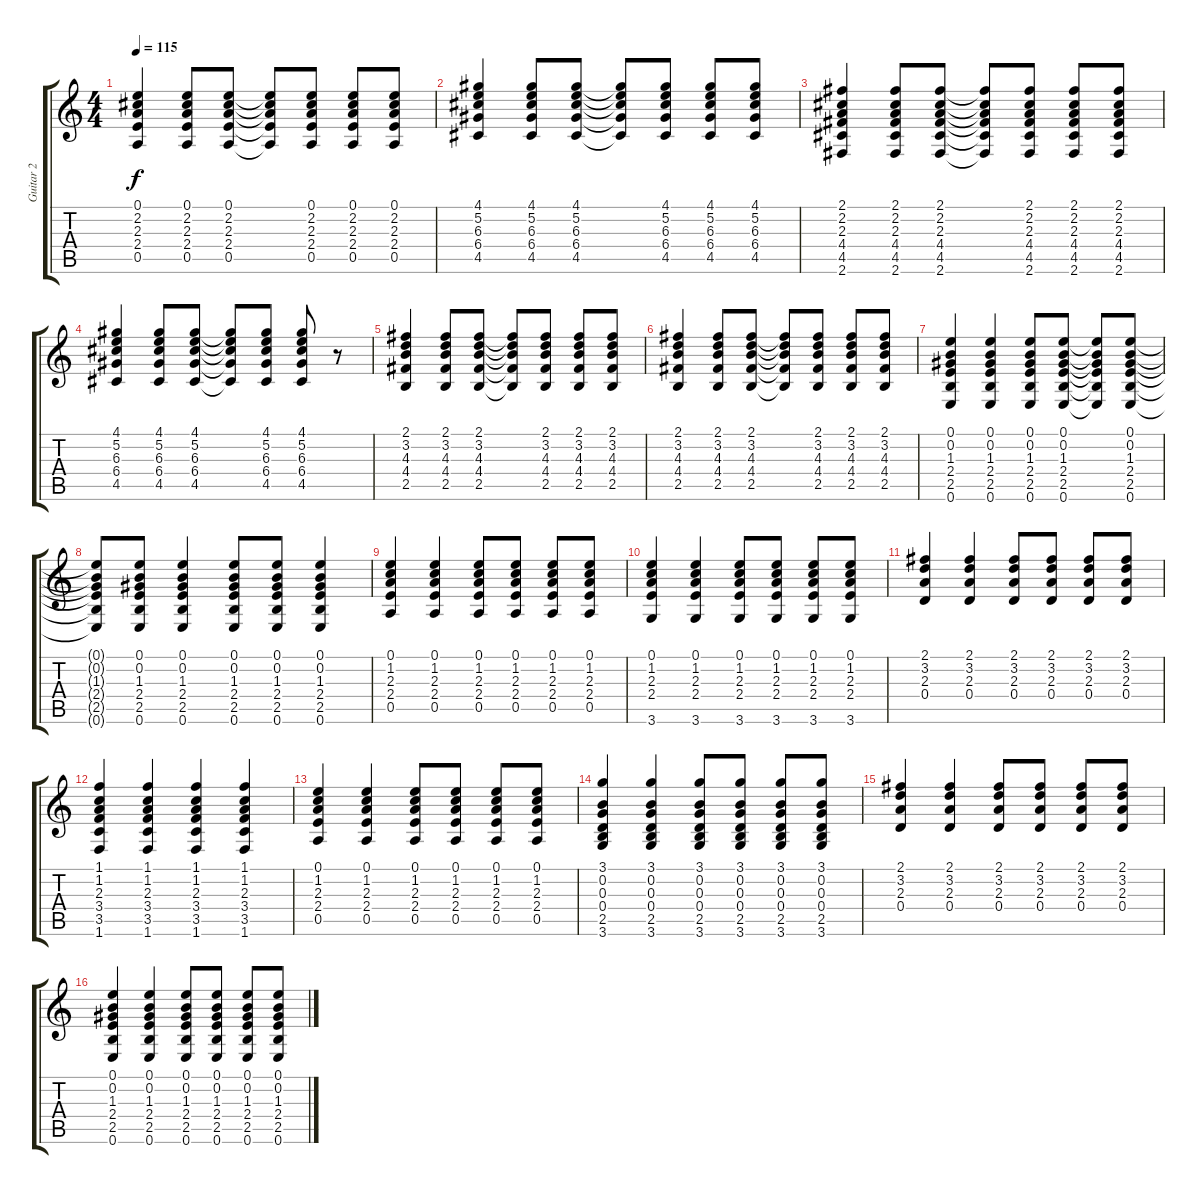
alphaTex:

\track ("Guitar 2" "Guitar 2") {instrument acousticguitarsteel}
\staff {score tabs}
\tuning (E4 B3 G3 D3 A2 E2) {hide}
\ts (4 4)
\tempo 115
\clef g2
\ks c
(0.1 2.2 2.3 2.4 0.5).4{dy f} (0.1 2.2 2.3 2.4 0.5).8 (0.1 2.2 2.3 2.4 0.5).8 (0.1{t} 2.2{t} 2.3{t} 2.4{t} 0.5{t}).8 (0.1 2.2 2.3 2.4 0.5).8 (0.1 2.2 2.3 2.4 0.5).8 (0.1 2.2 2.3 2.4 0.5).8 |
(4.1 5.2 6.3 6.4 4.5).4 (4.1 5.2 6.3 6.4 4.5).8 (4.1 5.2 6.3 6.4 4.5).8 (4.1{t} 5.2{t} 6.3{t} 6.4{t} 4.5{t}).8 (4.1 5.2 6.3 6.4 4.5).8 (4.1 5.2 6.3 6.4 4.5).8 (4.1 5.2 6.3 6.4 4.5).8 |
(2.1 2.2 2.3 4.4 4.5 2.6).4 (2.1 2.2 2.3 4.4 4.5 2.6).8 (2.1 2.2 2.3 4.4 4.5 2.6).8 (2.1{t} 2.2{t} 2.3{t} 4.4{t} 4.5{t} 2.6{t}).8 (2.1 2.2 2.3 4.4 4.5 2.6).8 (2.1 2.2 2.3 4.4 4.5 2.6).8 (2.1 2.2 2.3 4.4 4.5 2.6).8 |
(4.1 5.2 6.3 6.4 4.5).4 (4.1 5.2 6.3 6.4 4.5).8 (4.1 5.2 6.3 6.4 4.5).8 (4.1{t} 5.2{t} 6.3{t} 6.4{t} 4.5{t}).8 (4.1 5.2 6.3 6.4 4.5).8 (4.1 5.2 6.3 6.4 4.5).8 r.8 |
(2.1 3.2 4.3 4.4 2.5).4 (2.1 3.2 4.3 4.4 2.5).8 (2.1 3.2 4.3 4.4 2.5).8 (2.1{t} 3.2{t} 4.3{t} 4.4{t} 2.5{t}).8 (2.1 3.2 4.3 4.4 2.5).8 (2.1 3.2 4.3 4.4 2.5).8 (2.1 3.2 4.3 4.4 2.5).8 |
(2.1 3.2 4.3 4.4 2.5).4 (2.1 3.2 4.3 4.4 2.5).8 (2.1 3.2 4.3 4.4 2.5).8 (2.1{t} 3.2{t} 4.3{t} 4.4{t} 2.5{t}).8 (2.1 3.2 4.3 4.4 2.5).8 (2.1 3.2 4.3 4.4 2.5).8 (2.1 3.2 4.3 4.4 2.5).8 |
(0.1 0.2 1.3 2.4 2.5 0.6).4 (0.1 0.2 1.3 2.4 2.5 0.6).4 (0.1 0.2 1.3 2.4 2.5 0.6).8 (0.1 0.2 1.3 2.4 2.5 0.6).8 (0.1{t} 0.2{t} 1.3{t} 2.4{t} 2.5{t} 0.6{t}).8 (0.1 0.2 1.3 2.4 2.5 0.6).8 |
(0.1{t} 0.2{t} 1.3{t} 2.4{t} 2.5{t} 0.6{t}).8 (0.1 0.2 1.3 2.4 2.5 0.6).8 (0.1 0.2 1.3 2.4 2.5 0.6).4 (0.1 0.2 1.3 2.4 2.5 0.6).8 (0.1 0.2 1.3 2.4 2.5 0.6).8 (0.1 0.2 1.3 2.4 2.5 0.6).4 |
(0.1 1.2 2.3 2.4 0.5).4 (0.1 1.2 2.3 2.4 0.5).4 (0.1 1.2 2.3 2.4 0.5).8 (0.1 1.2 2.3 2.4 0.5).8 (0.1 1.2 2.3 2.4 0.5).8 (0.1 1.2 2.3 2.4 0.5).8 |
(0.1 1.2 2.3 2.4 3.6).4 (0.1 1.2 2.3 2.4 3.6).4 (0.1 1.2 2.3 2.4 3.6).8 (0.1 1.2 2.3 2.4 3.6).8 (0.1 1.2 2.3 2.4 3.6).8 (0.1 1.2 2.3 2.4 3.6).8 |
(2.1 3.2 2.3 0.4).4 (2.1 3.2 2.3 0.4).4 (2.1 3.2 2.3 0.4).8 (2.1 3.2 2.3 0.4).8 (2.1 3.2 2.3 0.4).8 (2.1 3.2 2.3 0.4).8 |
(1.1 1.2 2.3 3.4 3.5 1.6).4 (1.1 1.2 2.3 3.4 3.5 1.6).4 (1.1 1.2 2.3 3.4 3.5 1.6).4 (1.1 1.2 2.3 3.4 3.5 1.6).4 |
(0.1 1.2 2.3 2.4 0.5).4 (0.1 1.2 2.3 2.4 0.5).4 (0.1 1.2 2.3 2.4 0.5).8 (0.1 1.2 2.3 2.4 0.5).8 (0.1 1.2 2.3 2.4 0.5).8 (0.1 1.2 2.3 2.4 0.5).8 |
(3.1 0.2 0.3 0.4 2.5 3.6).4 (3.1 0.2 0.3 0.4 2.5 3.6).4 (3.1 0.2 0.3 0.4 2.5 3.6).8 (3.1 0.2 0.3 0.4 2.5 3.6).8 (3.1 0.2 0.3 0.4 2.5 3.6).8 (3.1 0.2 0.3 0.4 2.5 3.6).8 |
(2.1 3.2 2.3 0.4).4 (2.1 3.2 2.3 0.4).4 (2.1 3.2 2.3 0.4).8 (2.1 3.2 2.3 0.4).8 (2.1 3.2 2.3 0.4).8 (2.1 3.2 2.3 0.4).8 |
(0.1 0.2 1.3 2.4 2.5 0.6).4 (0.1 0.2 1.3 2.4 2.5 0.6).4 (0.1 0.2 1.3 2.4 2.5 0.6).8 (0.1 0.2 1.3 2.4 2.5 0.6).8 (0.1 0.2 1.3 2.4 2.5 0.6).8 (0.1 0.2 1.3 2.4 2.5 0.6).8
